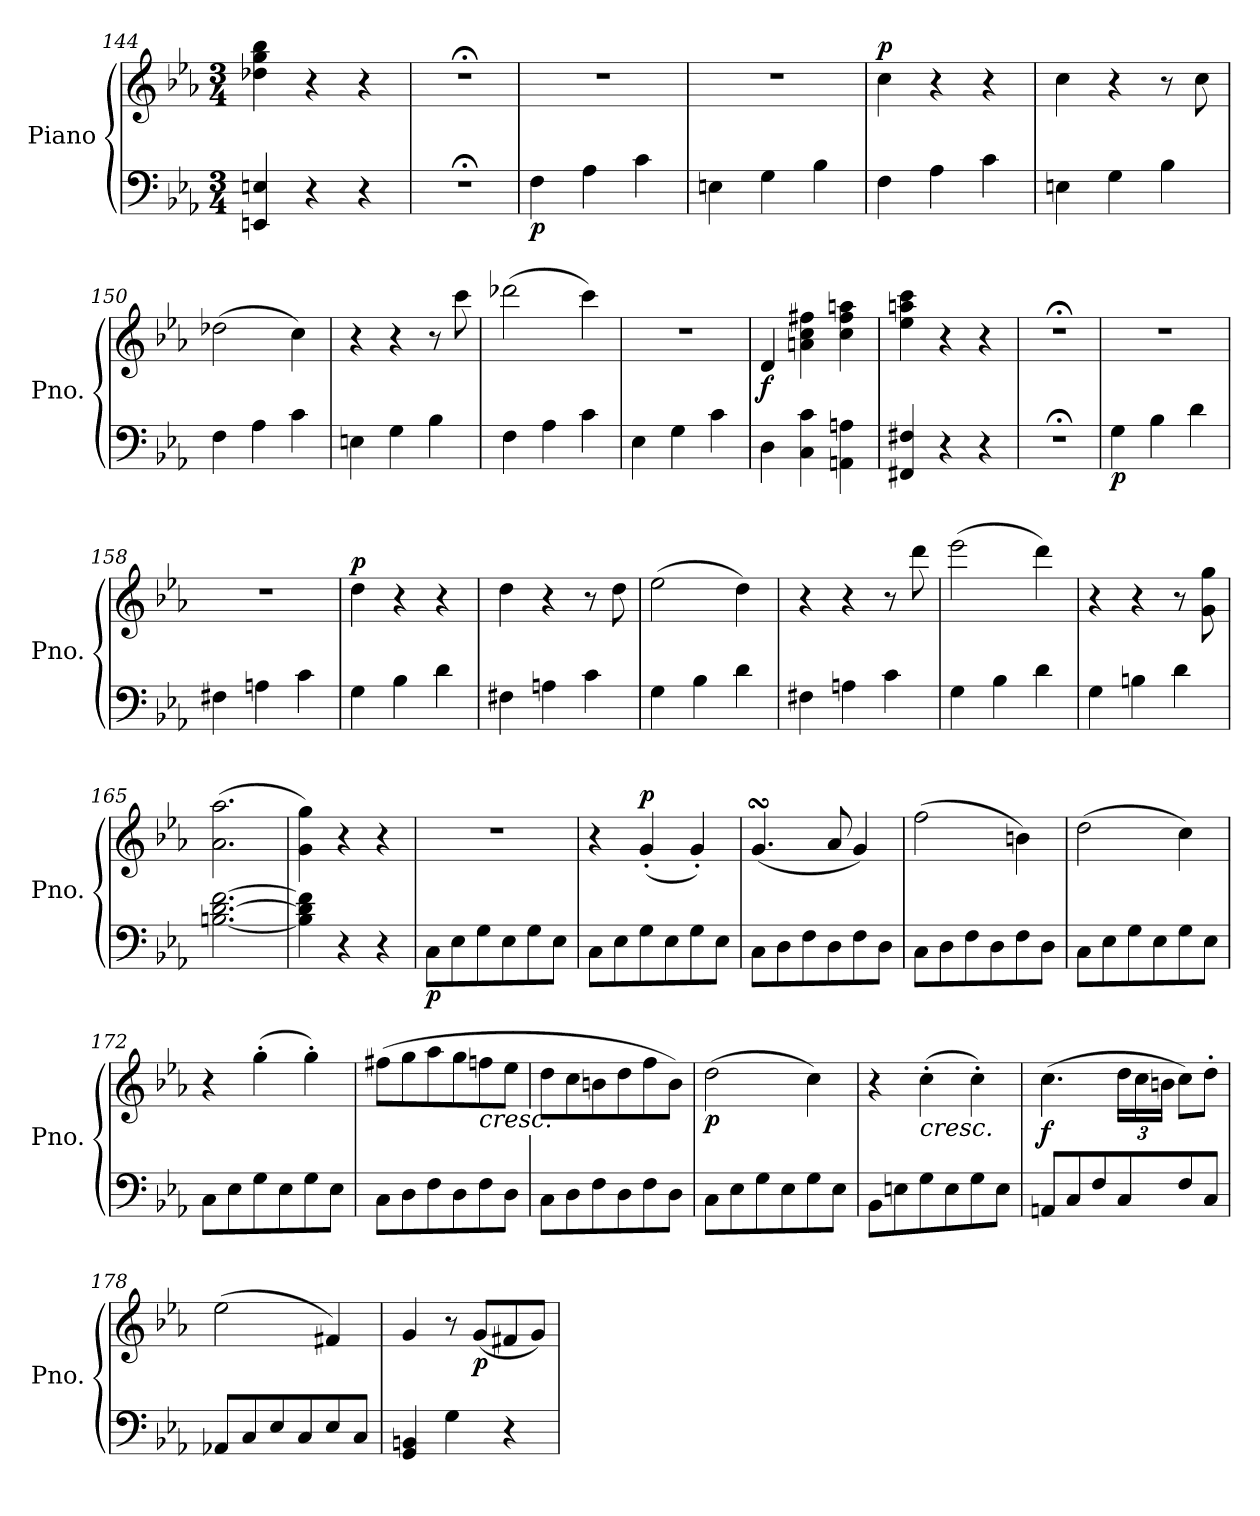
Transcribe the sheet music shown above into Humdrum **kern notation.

**kern	**kern	**dynam
*part1	*part1	*part1
*staff2	*staff1	*staff1/2
*I"Piano	*	*
*I'Pno.	*	*
*clefF4	*clefG2	*
*k[b-e-a-]	*k[b-e-a-]	*
*M3/4	*M3/4	*
=144	=144	=144
4EEn/ 4En/	4dd-X\ 4gg\ 4bb-\	.
4r	4r	.
4r	4r	.
=145	=145	=145
2.r;<	2.r;<	.
=146	=146	=146
!	!	!LO:DY:b=2
4F\	2.r	p
4A-\	.	.
4c\	.	.
=147	=147	=147
4En\	2.r	.
4G\	.	.
4B-\	.	.
=148	=148	=148
!	!	!LO:DY:a
4F\	4cc\	p
4A-\	4r	.
4c\	4r	.
!!LO:PB:g=z
=149	=149	=149
4En\	4cc\	.
4G\	4r	.
4B-\	8r	.
.	8cc\	.
=150	=150	=150
4F\	(>2dd-X\	.
4A-\	.	.
4c\	4cc\)	.
=151	=151	=151
4En\	4r	.
4G\	4r	.
4B-\	8r	.
.	8ccc\	.
=152	=152	=152
4F\	(>2ddd-X\	.
4A-\	.	.
4c\	4ccc\)	.
=153	=153	=153
4E-\	2.r	.
4G\	.	.
4c\	.	.
=154	=154	=154
!	!	!LO:DY:b
4D\	4d/	f
4C\ 4c\	4an\ 4cc\ 4ff#X\	.
4AAn\ 4An\	4cc\ 4ff#\ 4aan\	.
=155	=155	=155
4FF#X/ 4F#X/	4ee-\ 4aan\ 4ccc\	.
4r	4r	.
4r	4r	.
=156	=156	=156
2.r;<	2.r;<	.
=157	=157	=157
!	!	!LO:DY:b=2
4G\	2.r	p
4B-\	.	.
4d\	.	.
=158	=158	=158
4F#X\	2.r	.
4An\	.	.
4c\	.	.
=159	=159	=159
!	!	!LO:DY:a
4G\	4dd\	p
4B-\	4r	.
4d\	4r	.
!!LO:LB:g=z
=160	=160	=160
4F#X\	4dd\	.
4An\	4r	.
4c\	8r	.
.	8dd\	.
=161	=161	=161
4G\	(>2ee-\	.
4B-\	.	.
4d\	4dd\)	.
=162	=162	=162
4F#X\	4r	.
4An\	4r	.
4c\	8r	.
.	8ddd\	.
=163	=163	=163
4G\	(>2eee-\	.
4B-\	.	.
4d\	4ddd\)	.
=164	=164	=164
4G\	4r	.
4Bn\	4r	.
4d\	8r	.
.	8g\ 8gg\	.
=165	=165	=165
!	!	!LO:DY:b
!	!	!LO:DY:n=1:b
[2.Bn\ [2.d\ [2.f\	(>2.a-\ 2.aa-\	fp fp
=166	=166	=166
4B\] 4d\] 4f\]	4g\ 4gg\)	.
4r	4r	.
4r	4r	.
=167	=167	=167
!	!	!LO:DY:b=2
8C\L	2.r	p
8E-\	.	.
8G\	.	.
8E-\	.	.
8G\	.	.
8E-\J	.	.
=168	=168	=168
8C\L	4r	.
8E-\	.	.
!	!	!LO:DY:a
8G\	(<4g'/	p
8E-\	.	.
8G\	4g'/)	.
8E-\J	.	.
=169	=169	=169
8C\L	(<4.gsSsS/	.
8D\	.	.
8F\	.	.
8D\	8a-/	.
8F\	4g/)	.
8D\J	.	.
!!LO:LB:g=z
=170	=170	=170
8C\L	(>2ff\	.
8D\	.	.
8F\	.	.
8D\	.	.
8F\	4bn\)	.
8D\J	.	.
=171	=171	=171
8C\L	(>2dd\	.
8E-\	.	.
8G\	.	.
8E-\	.	.
8G\	4cc\)	.
8E-\J	.	.
=172	=172	=172
8C\L	4r	.
8E-\	.	.
8G\	(>4gg'\	.
8E-\	.	.
8G\	4gg'\)	.
8E-\J	.	.
=173	=173	=173
8C\L	(>8ff#X\L	.
8D\	8gg\	.
8F\	8aa-\	.
8D\	8gg\	.
!	!LO:TX:b:i:t=cresc.	!
8F\	8ffn\	.
8D\J	8ee-\J	.
=174	=174	=174
8C\L	8dd\L	.
8D\	8cc\	.
8F\	8bn\	.
8D\	8dd\	.
8F\	8ff\	.
8D\J	8b\J)	.
=175	=175	=175
!	!	!LO:DY:b
8C\L	(>2dd\	p
8E-\	.	.
8G\	.	.
8E-\	.	.
8G\	4cc\)	.
8E-\J	.	.
=176	=176	=176
8BB-\L	4r	.
8En\	.	.
!	!LO:TX:b:i:t=cresc.	!
8G\	(>4cc'\	.
8E\	.	.
8G\	4cc'\)	.
8E\J	.	.
!!LO:LB:g=z
=177	=177	=177
!	!	!LO:DY:b
8AAn/L	(>4.cc\	f
8C/	.	.
8F/	.	.
*	*Xbrackettup	*
8C/	24dd\LL	.
.	24cc\	.
.	24bn\JJ	.
8F/	8cc\L)	.
8C/J	8dd'\J	.
=178	=178	=178
8AA-X/L	(>2ee-\	.
8C/	.	.
8E-/	.	.
8C/	.	.
8E-/	4f#X/)	.
8C/J	.	.
=179	=179	=179
4GG/ 4BBn/	4g/	.
4G\	8r	.
!	!	!LO:DY:b
.	(<8g/L	p
4r	8f#X/	.
.	8g/J)	.
=	=	=
*-	*-	*-
